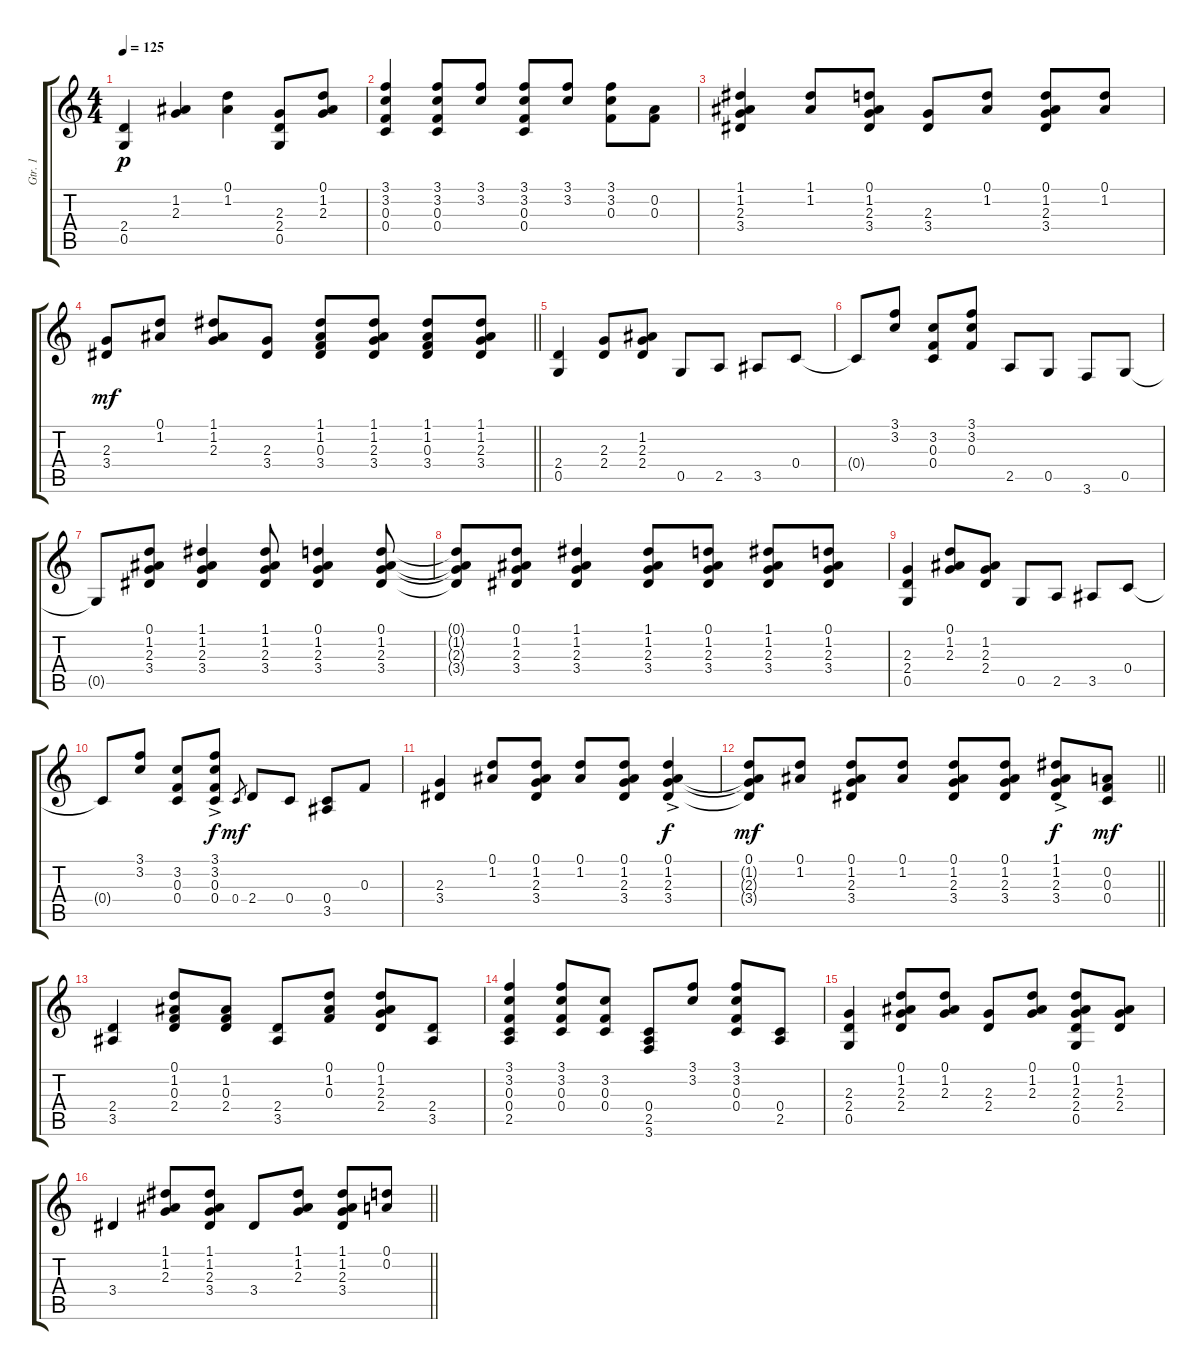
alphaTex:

\track ("Gtr. 1" "Gtr. 1") {instrument acousticguitarsteel}
\staff {score tabs}
\tuning (D4 A3 F3 C3 G2 D2) {hide}
\ts (4 4)
\tempo 125
\clef g2
\ks c
(2.4 0.5).4{dy p} (1.2 2.3).4 (0.1 1.2).4 (2.3 2.4 0.5).8 (0.1 1.2 2.3).8 |
(3.1 3.2 0.3 0.4).4 (3.1 3.2 0.3 0.4).8 (3.1 3.2).8 (3.1 3.2 0.3 0.4).8 (3.1 3.2).8 (3.1 3.2 0.3).8 (0.2 0.3).8 |
(1.1 1.2 2.3 3.4).4 (1.1 1.2).8 (0.1 1.2 2.3 3.4).8 (2.3 3.4).8 (0.1 1.2).8 (0.1 1.2 2.3 3.4).8 (0.1 1.2).8 |
\barLineRight lightlight
(2.3 3.4).8{dy mf} (0.1 1.2).8 (1.1 1.2 2.3).8 (2.3 3.4).8 (1.1 1.2 0.3 3.4).8 (1.1 1.2 2.3 3.4).8 (1.1 1.2 0.3 3.4).8 (1.1 1.2 2.3 3.4).8 |
(2.4 0.5).4 (2.3 2.4).8 (1.2 2.3 2.4).8 0.5.8 2.5.8 3.5.8 0.4.8 |
0.4{t}.8 (3.1 3.2).8 (3.2 0.3 0.4).8 (3.1 3.2 0.3).8 2.5.8 0.5.8 3.6.8 0.5.8 |
0.5{t}.8 (0.1 1.2 2.3 3.4).8 (1.1 1.2 2.3 3.4).4 (1.1 1.2 2.3 3.4).8 (0.1 1.2 2.3 3.4).4 (0.1 1.2 2.3 3.4).8 |
(0.1{t} 1.2{t} 2.3{t} 3.4{t}).8 (0.1 1.2 2.3 3.4).8 (1.1 1.2 2.3 3.4).4 (1.1 1.2 2.3 3.4).8 (0.1 1.2 2.3 3.4).8 (1.1 1.2 2.3 3.4).8 (0.1 1.2 2.3 3.4).8 |
(2.3 2.4 0.5).4 (0.1 1.2 2.3).8 (1.2 2.3 2.4).8 0.5.8 2.5.8 3.5.8 0.4.8 |
0.4{t}.8 (3.1 3.2).8 (3.2 0.3 0.4).8 (3.1{ac} 3.2{ac} 0.3{ac} 0.4{ac}).8{dy f} 0.4.8{gr dy mf} 2.4.8 0.4.8 (0.4 3.5).8 0.3.8 |
(2.3 3.4).4 (0.1 1.2).8 (0.1 1.2 2.3 3.4).8 (0.1 1.2).8 (0.1 1.2 2.3 3.4).8 (0.1{ac} 1.2{ac} 2.3{ac} 3.4{ac}).4{dy f} |
\barLineRight lightlight
(0.1 1.2{t} 2.3{t} 3.4{t}).8{dy mf} (0.1 1.2).8 (0.1 1.2 2.3 3.4).8 (0.1 1.2).8 (0.1 1.2 2.3 3.4).8 (0.1 1.2 2.3 3.4).8 (1.1{ac} 1.2{ac} 2.3{ac} 3.4{ac}).8{dy f} (0.2 0.3 0.4).8{dy mf} |
(2.4 3.5).4 (0.1 1.2 0.3 2.4).8 (1.2 0.3 2.4).8 (2.4 3.5).8 (0.1 1.2 0.3).8 (0.1 1.2 2.3 2.4).8 (2.4 3.5).8 |
(3.1 3.2 0.3 0.4 2.5).4 (3.1 3.2 0.3 0.4).8 (3.2 0.3 0.4).8 (0.4 2.5 3.6).8 (3.1 3.2).8 (3.1 3.2 0.3 0.4).8 (0.4 2.5).8 |
(2.3 2.4 0.5).4 (0.1 1.2 2.3 2.4).8 (0.1 1.2 2.3).8 (2.3 2.4).8 (0.1 1.2 2.3).8 (0.1 1.2 2.3 2.4 0.5).8 (1.2 2.3 2.4).8 |
\barLineRight lightlight
3.4.4 (1.1 1.2 2.3).8 (1.1 1.2 2.3 3.4).8 3.4.8 (1.1 1.2 2.3).8 (1.1 1.2 2.3 3.4).8 (0.1 0.2).8
